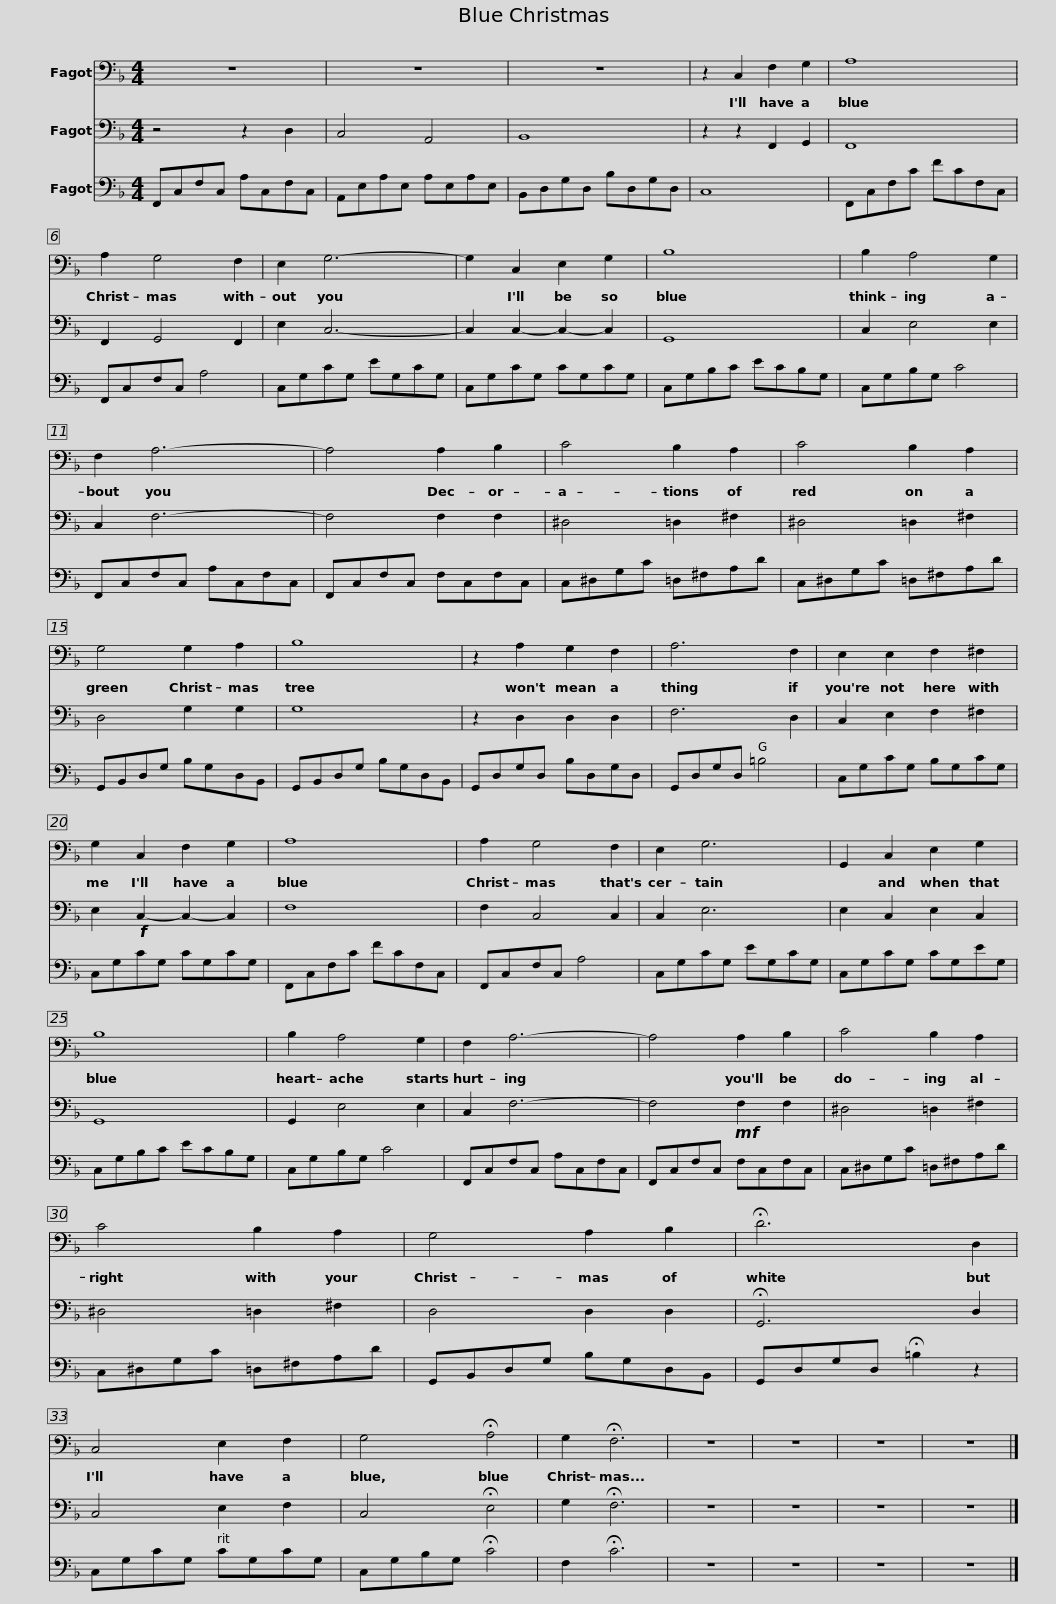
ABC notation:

X:1
%%score 1 2 3
L:1/8
M:4/4
I:linebreak $
K:F
V:1 bass
V:2 bass
V:3 bass
V:1
 z8 | z8 | z8 | z2 C,2 F,2 G,2 | A,8 |$ %5
 A,2 G,4 F,2 | E,2 G,6- | G,2 C,2 E,2 G,2 | B,8 | B,2 A,4 G,2 |$ %10
 F,2 A,6- | A,4 A,2 B,2 | C4 B,2 A,2 | C4 B,2 A,2 |$ G,4 G,2 A,2 | %15
 B,8 | z2 A,2 G,2 F,2 | A,6 F,2 | E,2 E,2 F,2 ^F,2 |$ G,2 C,2 F,2 G,2 | %20
 A,8 | A,2 G,4 F,2 | E,2 G,6 | G,,2 C,2 E,2 G,2 |$ B,8 | %25
 B,2 A,4 G,2 | F,2 A,6- | A,4 A,2 B,2 |$ C4 B,2 A,2 | C4 B,2 A,2 | %30
 G,4 A,2 B,2 | !fermata!D6 D,2 |$ C,4 E,2 F,2 | G,4 !fermata!A,4 | G,2 !fermata!F,6 | %35
 z8 | z8 | z8 | z8 |] %39
V:2
 z4 z2 D,2 | C,4 A,,4 | B,,8 | z2 z2 F,,2 G,,2 | F,,8 |$ %5
 F,,2 G,,4 F,,2 | E,2 C,6- | C,2 C,2- C,2- C,2 | G,,8 | C,2 E,4 E,2 |$ %10
 C,2 F,6- | F,4 F,2 F,2 | ^D,4 =D,2 ^F,2 | ^D,4 =D,2 ^F,2 |$ D,4 G,2 G,2 | %15
 G,8 | z2 D,2 D,2 D,2 | F,6 D,2 | C,2 E,2 F,2 ^F,2 |$ E,2!f! C,2- C,2- C,2 | %20
 F,8 | F,2 C,4 C,2 | C,2 E,6 | E,2 C,2 E,2 C,2 |$ G,,8 | %25
 G,,2 E,4 E,2 | C,2 F,6- | F,4!mf! F,2 F,2 |$ ^D,4 =D,2 ^F,2 | ^D,4 =D,2 ^F,2 | %30
 D,4 D,2 D,2 | !fermata!G,,6 D,2 |$ C,4 E,2 F,2 | C,4 !fermata!E,4 | G,2 !fermata!F,6 | %35
 z8 | z8 | z8 | z8 |] %39
V:3
 F,,C,F,C, A,C,F,C, | A,,E,A,E, A,E,A,E, | B,,D,G,D, B,D,G,D, | C,8 | F,,C,F,C FCF,C, |$ %5
 F,,C,F,C, A,4 | C,G,CG, EG,CG, | C,G,CG, CG,CG, | C,G,B,C ECB,G, | C,G,B,G, C4 |$ %10
 F,,C,F,C, A,C,F,C, | F,,C,F,C, F,C,F,C, | C,^D,G,C =D,^F,A,D | C,^D,G,C =D,^F,A,D |$ G,,B,,D,G, B,G,D,B,, | %15
 G,,B,,D,G, B,G,D,B,, | G,,D,G,D, B,D,G,D, | G,,D,G,D, =B,4 | C,G,CG, B,G,CG, |$ C,G,CG, CG,CG, | %20
 F,,C,F,C FCF,C, | F,,C,F,C, A,4 | C,G,CG, EG,CG, | C,G,CG, CG,EG, |$ C,G,B,C ECB,G, | %25
 C,G,B,G, C4 | F,,C,F,C, A,C,F,C, | F,,C,F,C, F,C,F,C, |$ C,^D,G,C =D,^F,A,D | C,^D,G,C =D,^F,A,D | %30
 G,,B,,D,G, B,G,D,B,, | G,,D,G,D, !fermata!=B,2 z2 |$ C,G,CG, CG,CG, | C,G,B,G, !fermata!C4 | F,2 !fermata!C6 | %35
 z8 | z8 | z8 | z8 |] %39
